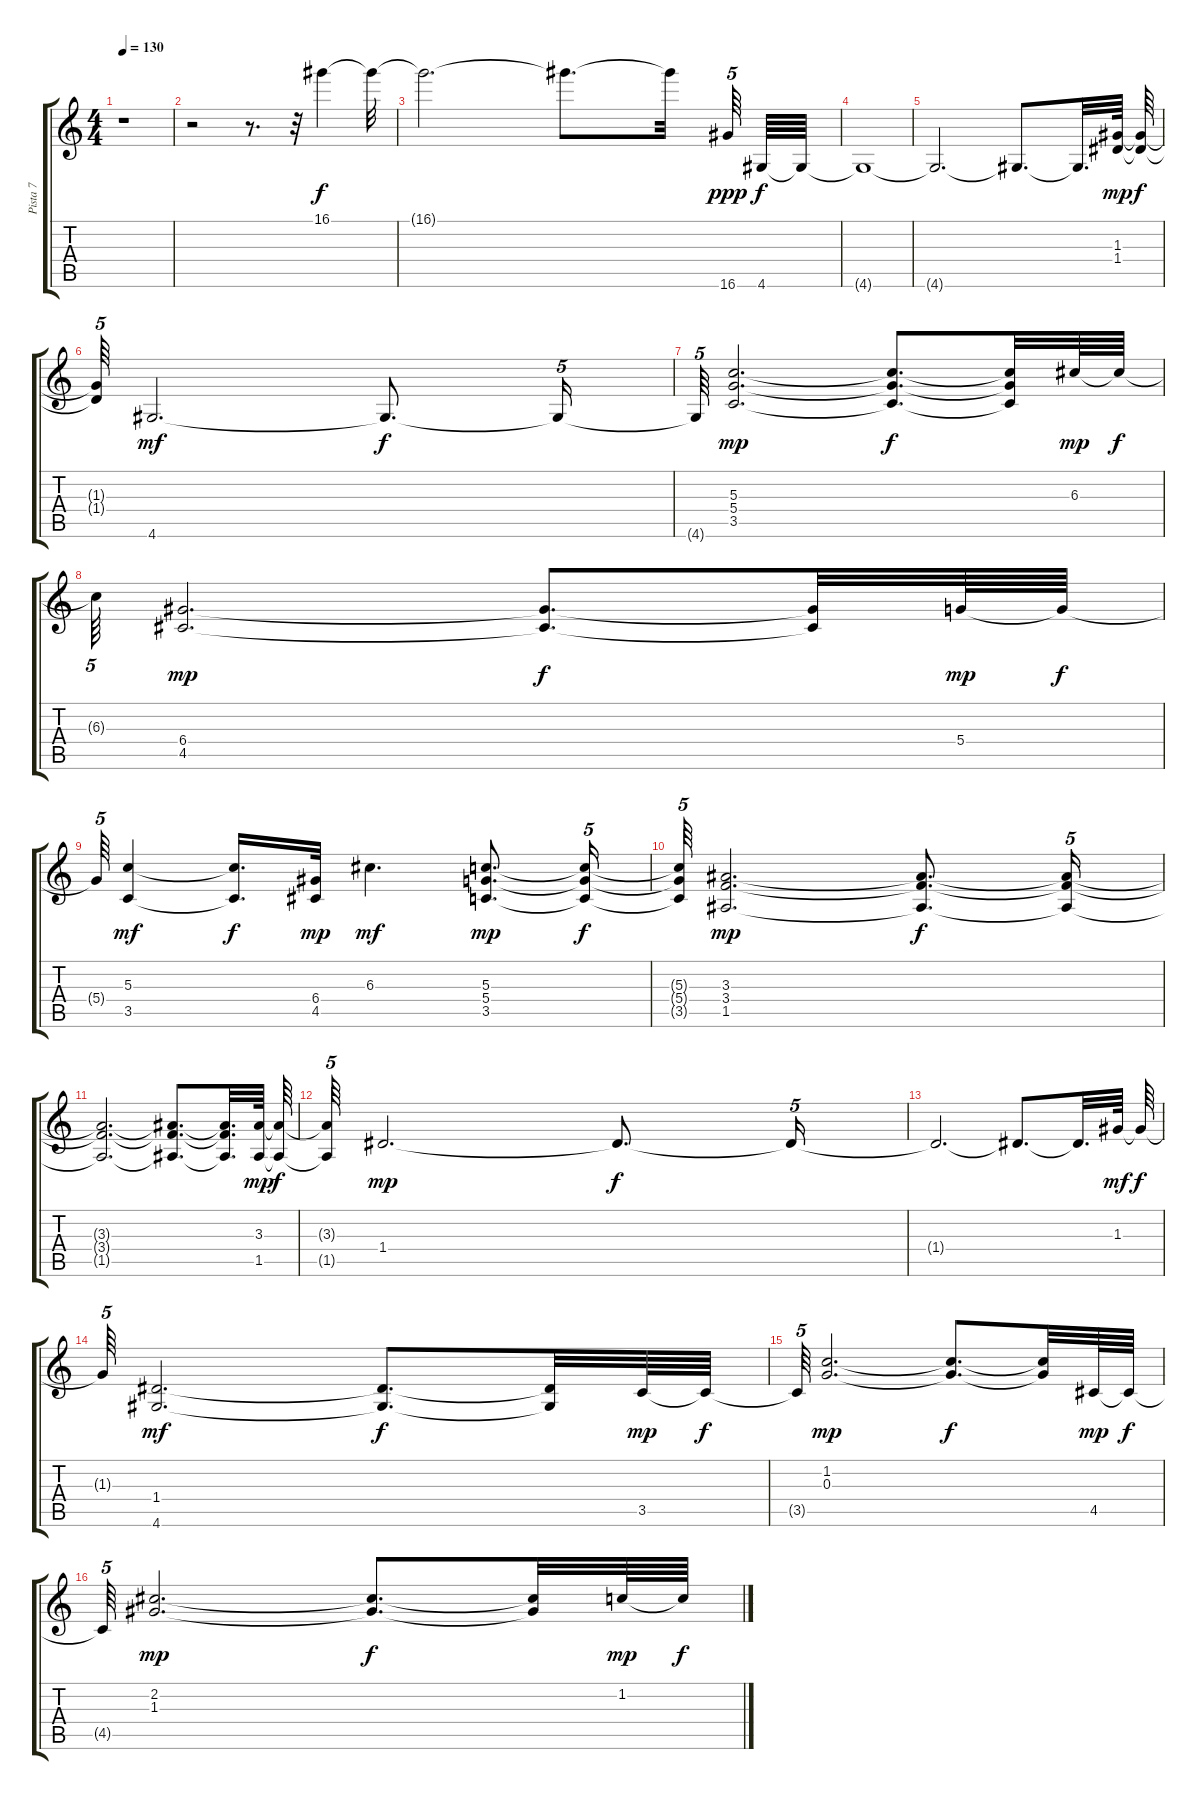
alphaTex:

\track ("Pista 7" "Pista 7") {instrument overdrivenguitar}
\staff {score tabs}
\tuning (E4 B3 G3 D3 A2 E2) {hide}
\ts (4 4)
\tempo 130
\clef g2
\ks c
r.1{dy f} |
r.2 r.8{d} r.32 16.1.4 16.1{t}.32 |
16.1{t}.2{d} 16.1{t}.8{d} 16.1{t}.32{beam splitsecondary} 16.6.64{tu (5 4) dy ppp beam splitsecondary} 4.6.64{dy f} 4.6{t}.64 |
4.6{t}.1 |
4.6{t}.2{d} 4.6{t}.8{d} 4.6{t}.32{d} (1.3 1.4).64{dy mp volume 12} (1.3{t} 1.4{t}).64{dy f} |
(1.3{t} 1.4{t}).64{tu (5 4)} 4.6.2{d dy mf} 4.6{t}.8{d dy f} 4.6{t}.16{tu (5 4)} |
4.6{t}.64{tu (5 4)} (5.3 5.4 3.5).2{d dy mp} (5.3{t} 5.4{t} 3.5{t}).8{d dy f} (5.3{t} 5.4{t} 3.5{t}).32 6.3.64{dy mp} 6.3{t}.64{dy f} |
6.3{t}.64{tu (5 4)} (6.4 4.5).2{d dy mp} (6.4{t} 4.5{t}).8{d dy f} (6.4{t} 4.5{t}).32 5.4.64{dy mp} 5.4{t}.64{dy f} |
5.4{t}.64{tu (5 4)} (5.3 3.5).4{dy mf} (5.3{t} 3.5{t}).16{d dy f} (6.4 4.5).32{dy mp} 6.3.4{d dy mf} (5.3 5.4 3.5).8{d dy mp} (5.3{t} 5.4{t} 3.5{t}).16{tu (5 4) dy f} |
(5.3{t} 5.4{t} 3.5{t}).64{tu (5 4)} (3.3 3.4 1.5).2{d dy mp} (3.3{t} 3.4{t} 1.5{t}).8{d dy f} (3.3{t} 3.4{t} 1.5{t}).16{tu (5 4)} |
(3.3{t} 3.4{t} 1.5{t}).2{d} (3.3{t} 3.4{t} 1.5{t}).8{d} (3.3{t} 3.4{t} 1.5{t}).32{d} (3.3 1.5).64{dy mp} (3.3{t} 1.5{t}).64{dy f} |
(3.3{t} 1.5{t}).64{tu (5 4)} 1.4.2{d dy mp} 1.4{t}.8{d dy f} 1.4{t}.16{tu (5 4)} |
1.4{t}.2{d} 1.4{t}.8{d} 1.4{t}.32{d} 1.3.64{dy mf} 1.3{t}.64{dy f} |
1.3{t}.64{tu (5 4)} (1.4 4.6).2{d dy mf} (1.4{t} 4.6{t}).8{d dy f} (1.4{t} 4.6{t}).32 3.5.64{dy mp} 3.5{t}.64{dy f} |
3.5{t}.64{tu (5 4)} (1.2 0.3).2{d dy mp} (1.2{t} 0.3{t}).8{d dy f} (1.2{t} 0.3{t}).32 4.5.64{dy mp} 4.5{t}.64{dy f} |
4.5{t}.64{tu (5 4)} (2.2 1.3).2{d dy mp} (2.2{t} 1.3{t}).8{d dy f} (2.2{t} 1.3{t}).32 1.2.64{dy mp} 1.2{t}.64{dy f}
